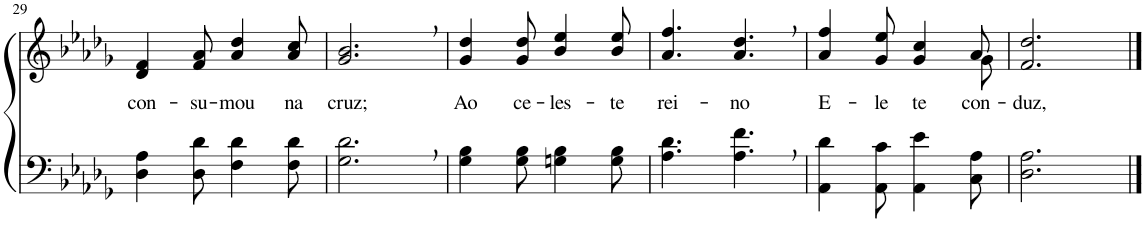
**kern	**kern	**text
*part2	*part1	*part1
*staff2	*staff1	*staff1
*I"Parte III e IV	*I"Parte I e II	*
!!LO:PB:g=z
*clefF4	*clefG2	*
*Trd2c3	*Trd2c3	*
*k[b-e-a-d-g-]	*k[b-e-a-d-g-]	*
*M6/8	*M6/8	*
=29	=29	=29
!	!	!LO:LY:b
4D-\ 4A-\	4d-/ 4f/	con-
!	!	!LO:LY:b
8D-\ 8d-\	8f/ 8a-/	-su-
!	!	!LO:LY:b
4F\ 4d-\	4a-/ 4dd-/	-mou
!	!	!LO:LY:b
8F\ 8d-\	8a-/ 8cc/	na
=30	=30	=30
!	!	!LO:LY:b
2.G-\, 2.d-\,	2.g-/, 2.b-/,	cruz;
=31	=31	=31
!	!	!LO:LY:b
4G-\ 4B-\	4g-/ 4dd-/	Ao
!	!	!LO:LY:b
8G-\ 8B-\	8g-/ 8dd-/	ce-
!	!	!LO:LY:b
4Gn\ 4B-\	4b-/ 4ee-/	-les-
!	!	!LO:LY:b
8G\ 8B-\	8b-/ 8ee-/	-te
=32	=32	=32
!	!	!LO:LY:b
4.A-\ 4.d-\	4.a-/ 4.ff/	rei-
!	!	!LO:LY:b
4.A-\, 4.f\,	4.a-/, 4.dd-/,	-no
=33	=33	=33
!	!	!LO:LY:b
*	*^	*
4AA-\ 4d-\	4a-/ 4ff/	8ryy	E-
!	!	!	!LO:LY:b
*	*v	*v	*
8AA-\ 8c\	8g-/ 8ee-/	-le
!	!	!LO:LY:b
4AA-\ 4e-\	4g-/ 4cc/	te
*	*^	*
!	!	!	!LO:LY:b
8C\ 8A-\	8a-/	8g-\	con-
=34	=34	=34	=34
!	!	!	!LO:LY:b
*	*v	*v	*
2.D-\ 2.A-\	2.f/ 2.dd-/	-duz,
==	==	==
*-	*-	*-
